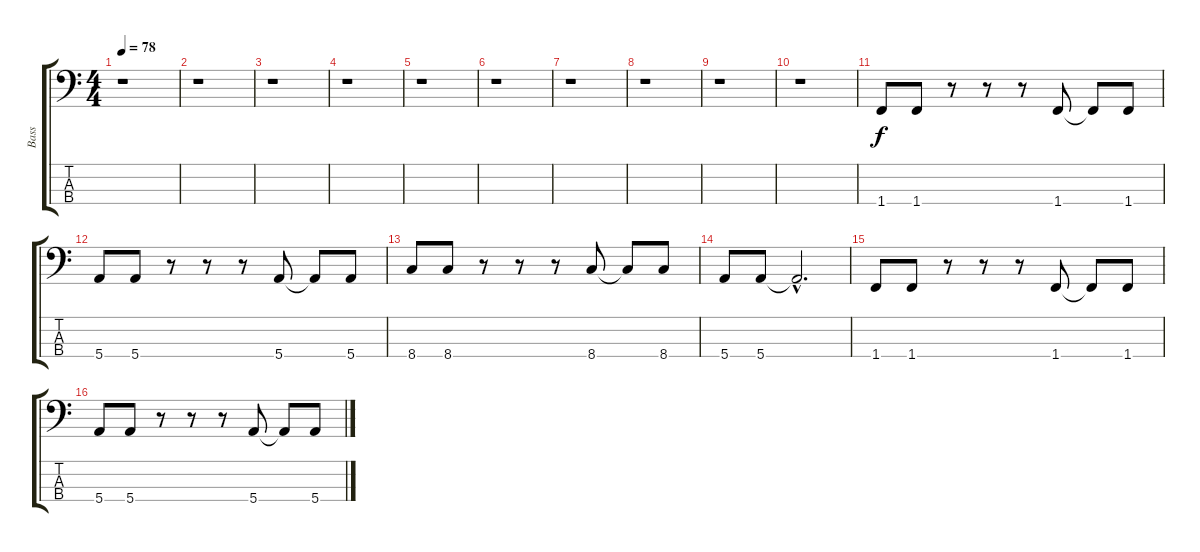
\track ("Bass" "Bass") {instrument electricbassfinger}
\staff {score tabs}
\tuning (G2 D2 A1 E1) {hide}
\ts (4 4)
\tempo 78
\clef f4
\ks c
r.1{dy f instrument electricbassfinger} |
r.1 |
r.1 |
r.1 |
r.1 |
r.1 |
r.1 |
r.1 |
r.1 |
r.1 |
1.4.8 1.4.8 r.8 r.8 r.8 1.4.8 1.4{t}.8 1.4.8 |
5.4.8 5.4.8 r.8 r.8 r.8 5.4.8 5.4{t}.8 5.4.8 |
8.4.8 8.4.8 r.8 r.8 r.8 8.4.8 8.4{t}.8 8.4.8 |
5.4.8 5.4.8 5.4{hac t}.2{d} |
1.4.8 1.4.8 r.8 r.8 r.8 1.4.8 1.4{t}.8 1.4.8 |
5.4.8 5.4.8 r.8 r.8 r.8 5.4.8 5.4{t}.8 5.4.8
